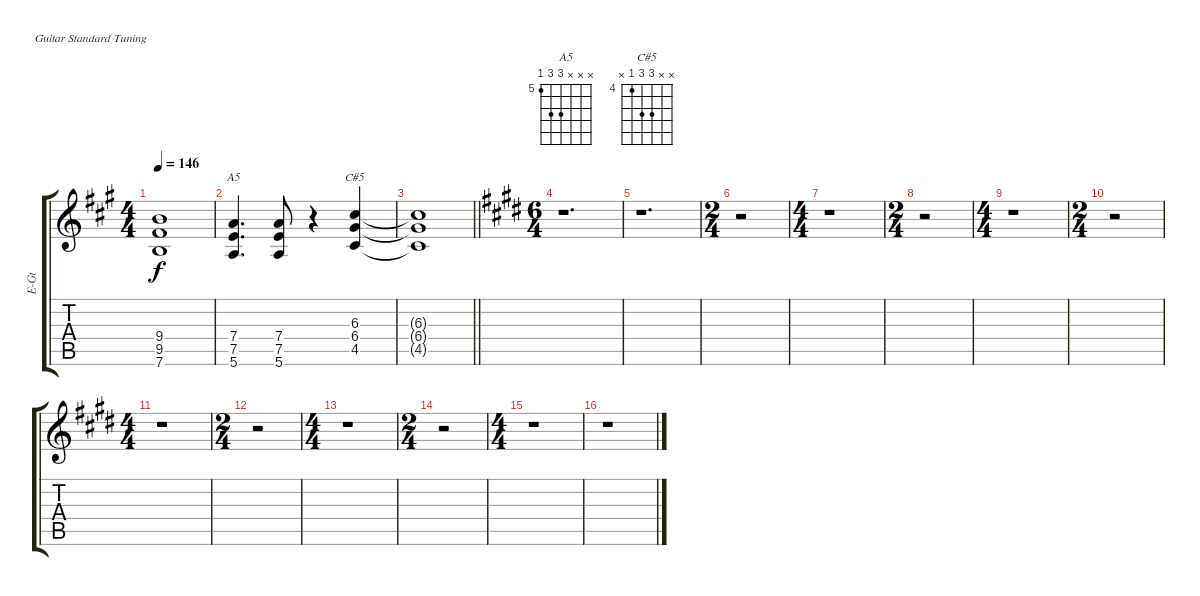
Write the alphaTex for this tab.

\defaultSystemsLayout 4
\bracketExtendMode groupsimilarinstruments
\otherSystemsTrackNameOrientation horizontal
\track ("Rhythm Guitar I" "E-Gt") {multiBarRest instrument distortionguitar}
\staff {score tabs}
\tuning (E4 B3 G3 D3 A2 E2)
\chord ("A5" x x x 7 7 5) {firstfret 5 showfingering false}
\chord ("C#5" x x 6 6 4 x) {firstfret 4 showfingering false}
\ts (4 4)
\tempo 146
\clef g2
\ks a
(7.6{t acc forcenatural} 9.5{t acc #} 9.4{t acc forcenatural}).1{dy f beam Up} |
(7.4{acc forcenatural} 7.5{acc forcenatural} 5.6{acc forcenatural}).4{d ch "A5" beam Up} (5.6{acc forcenatural} 7.5{acc forcenatural} 7.4{acc forcenatural}).8{beam Up} r.4{beam Up} (4.5{acc #} 6.4{acc #} 6.3{acc #}).4{ch "C#5" beam Up} |
\barLineRight lightlight
(6.3{t acc #} 6.4{t acc #} 4.5{t acc #}).1{beam Up} |
\ts (6 4)
\beaming (8 2 2 2 2 2 2)
\ks e
r.1{d beam Down} |
r.1{d beam Down} |
\ts (2 4)
\beaming (8 2 2 2 2 2 2)
r.2{beam Down} |
\ts (4 4)
\beaming (8 2 2 2 2 2 2)
r.1{beam Down} |
\ts (2 4)
\beaming (8 2 2 2 2 2 2)
r.2{beam Down} |
\ts (4 4)
\beaming (8 2 2 2 2 2 2)
r.1{beam Down} |
\ts (2 4)
\beaming (8 2 2 2 2 2 2)
r.2{beam Down} |
\ts (4 4)
\beaming (8 2 2 2 2 2 2)
r.1{beam Down} |
\ts (2 4)
\beaming (8 2 2 2 2 2 2)
r.2{beam Down} |
\ts (4 4)
\beaming (8 2 2 2 2 2 2)
r.1{beam Down} |
\ts (2 4)
\beaming (8 2 2 2 2 2 2)
r.2{beam Down} |
\ts (4 4)
\beaming (8 2 2 2 2 2 2)
r.1{beam Down} |
r.1{beam Down}
